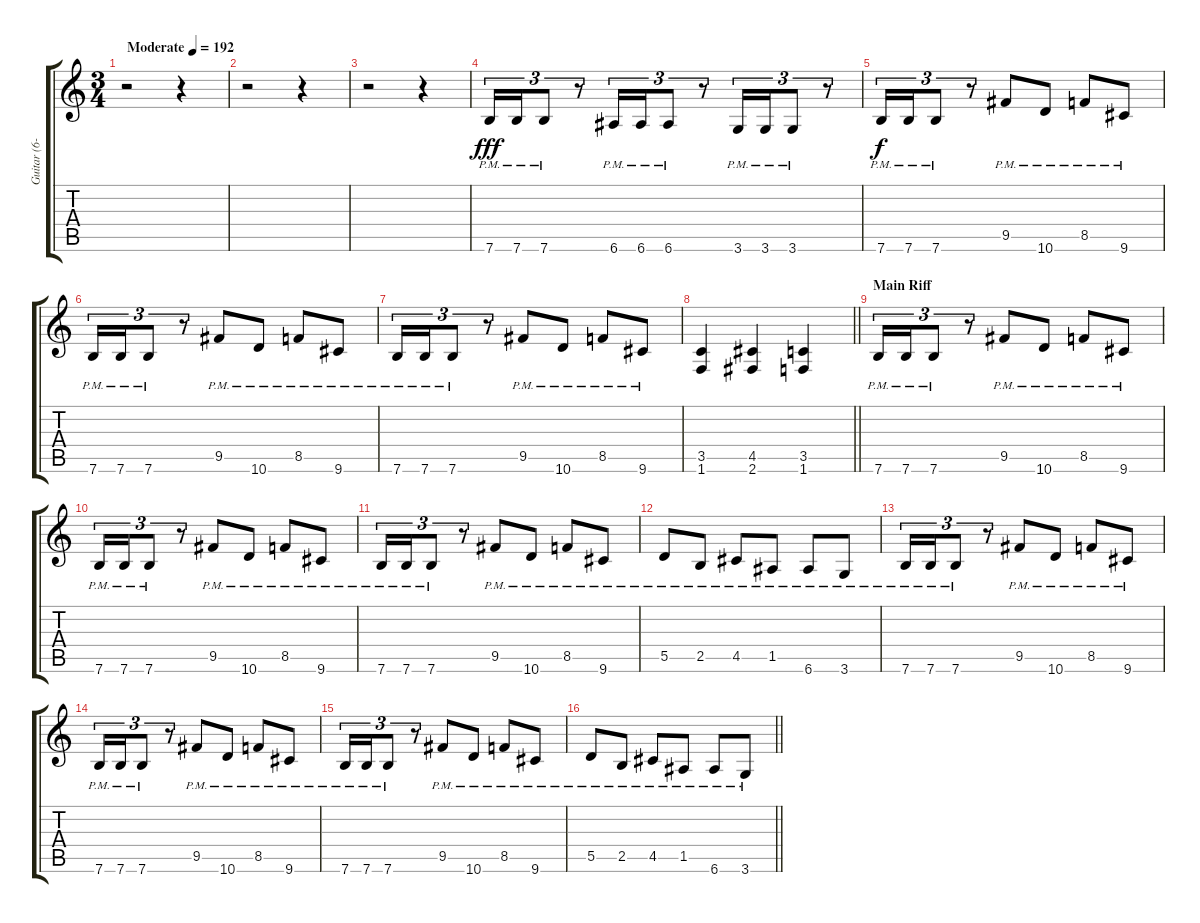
\track ("Guitar (6-string)" "Guitar (6-") {instrument distortionguitar}
\staff {score tabs}
\tuning (E4 B3 G3 D3 A2 E2) {hide}
\ts (3 4)
\tempo (192 "Moderate")
\clef g2
\ks c
r.2{dy fff balance 8 instrument distortionguitar} r.4 |
r.2 r.4 |
r.2 r.4 |
7.6{pm}.16{tu (3 2) balance 0} 7.6{pm}.16{tu (3 2)} 7.6{pm}.8{tu (3 2)} r.8{tu (3 2)} 6.6{pm}.16{tu (3 2)} 6.6{pm}.16{tu (3 2)} 6.6{pm}.8{tu (3 2)} r.8{tu (3 2)} 3.6{pm}.16{tu (3 2)} 3.6{pm}.16{tu (3 2)} 3.6{pm}.8{tu (3 2)} r.8{tu (3 2)} |
7.6{pm}.16{tu (3 2) dy f balance 8} 7.6{pm}.16{tu (3 2)} 7.6{pm}.8{tu (3 2)} r.8{tu (3 2)} 9.5{pm}.8 10.6{pm}.8 8.5{pm}.8 9.6{pm}.8 |
7.6{pm}.16{tu (3 2)} 7.6{pm}.16{tu (3 2)} 7.6{pm}.8{tu (3 2)} r.8{tu (3 2)} 9.5{pm}.8 10.6{pm}.8 8.5{pm}.8 9.6{pm}.8 |
7.6{pm}.16{tu (3 2)} 7.6{pm}.16{tu (3 2)} 7.6{pm}.8{tu (3 2)} r.8{tu (3 2)} 9.5{pm}.8 10.6{pm}.8 8.5{pm}.8 9.6{pm}.8 |
\barLineRight lightlight
(3.5 1.6).4{balance 0} (4.5 2.6).4 (3.5 1.6).4 |
\section ("" "Main Riff")
7.6{pm}.16{tu (3 2) volume 16 balance 8} 7.6{pm}.16{tu (3 2)} 7.6{pm}.8{tu (3 2)} r.8{tu (3 2)} 9.5{pm}.8 10.6{pm}.8 8.5{pm}.8 9.6{pm}.8 |
7.6{pm}.16{tu (3 2)} 7.6{pm}.16{tu (3 2)} 7.6{pm}.8{tu (3 2)} r.8{tu (3 2)} 9.5{pm}.8 10.6{pm}.8 8.5{pm}.8 9.6{pm}.8 |
7.6{pm}.16{tu (3 2)} 7.6{pm}.16{tu (3 2)} 7.6{pm}.8{tu (3 2)} r.8{tu (3 2)} 9.5{pm}.8 10.6{pm}.8 8.5{pm}.8 9.6{pm}.8 |
5.5{pm}.8 2.5{pm}.8 4.5{pm}.8 1.5{pm}.8 6.6{pm}.8 3.6{pm}.8 |
7.6{pm}.16{tu (3 2) balance 8} 7.6{pm}.16{tu (3 2)} 7.6{pm}.8{tu (3 2)} r.8{tu (3 2)} 9.5{pm}.8 10.6{pm}.8 8.5{pm}.8 9.6{pm}.8 |
7.6{pm}.16{tu (3 2)} 7.6{pm}.16{tu (3 2)} 7.6{pm}.8{tu (3 2)} r.8{tu (3 2)} 9.5{pm}.8 10.6{pm}.8 8.5{pm}.8 9.6{pm}.8 |
7.6{pm}.16{tu (3 2)} 7.6{pm}.16{tu (3 2)} 7.6{pm}.8{tu (3 2)} r.8{tu (3 2)} 9.5{pm}.8 10.6{pm}.8 8.5{pm}.8 9.6{pm}.8 |
\barLineRight lightlight
5.5{pm}.8 2.5{pm}.8 4.5{pm}.8 1.5{pm}.8 6.6{pm}.8 3.6{pm}.8
